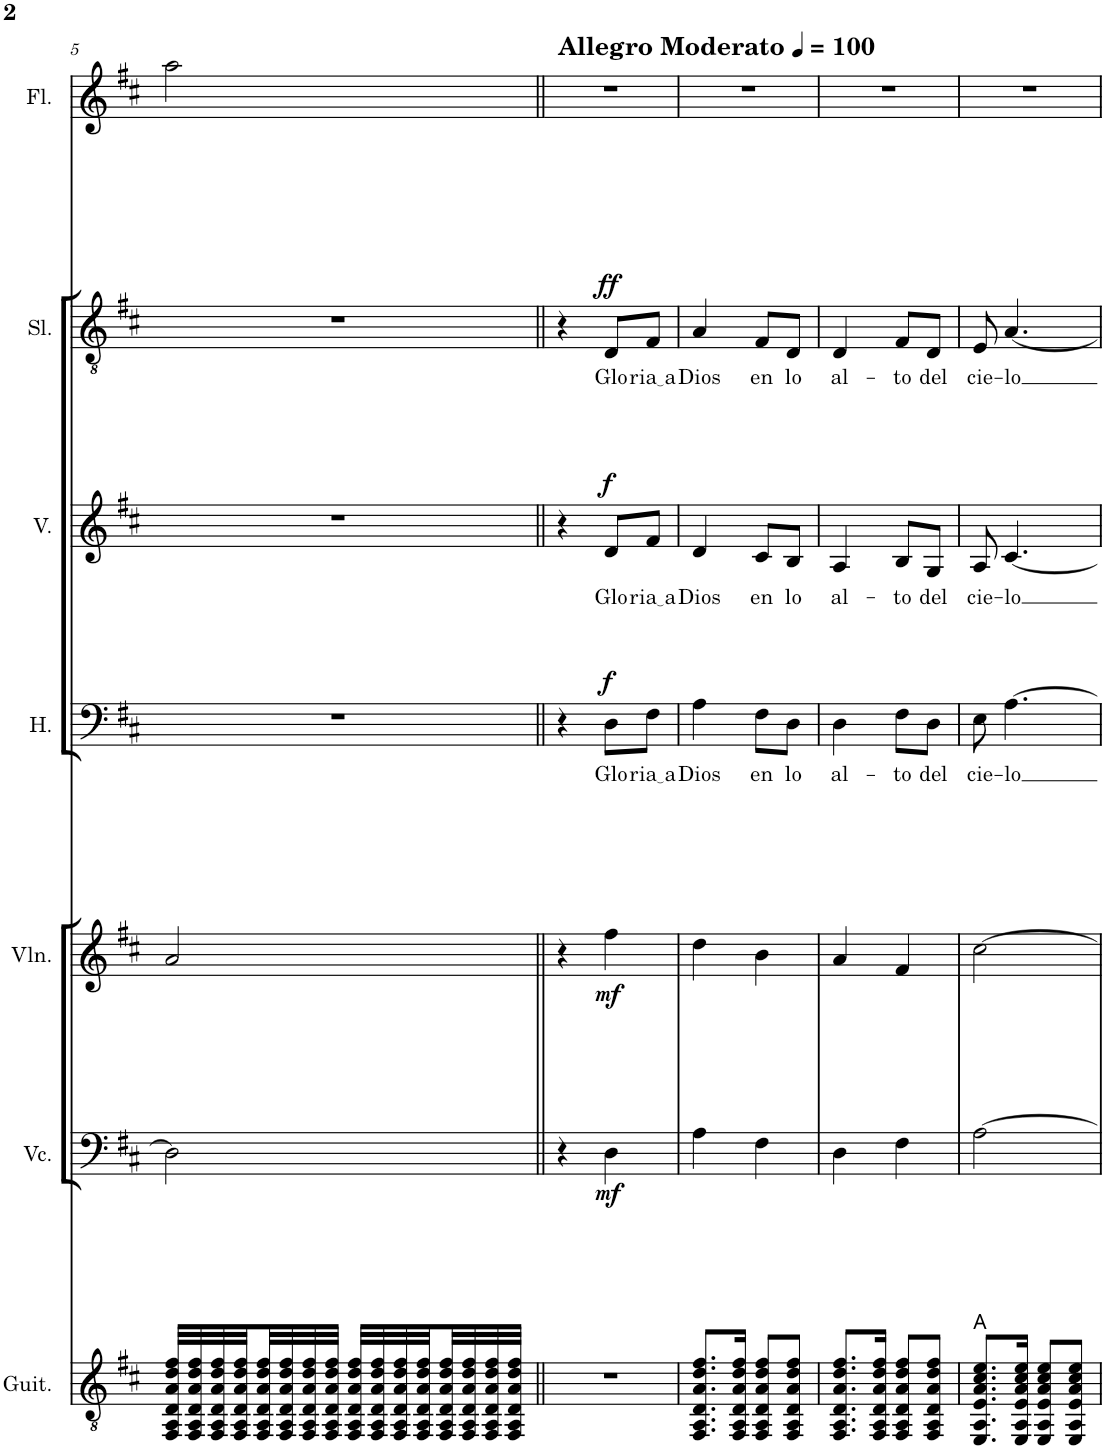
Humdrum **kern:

**kern	**harte	**kern	**dynam	**kern	**dynam	**kern	**text	**dynam	**kern	**text	**dynam	**kern	**text	**dynam	**kern
*part7	*part7	*part6	*part6	*part5	*part5	*part4	*part4	*part4	*part3	*part3	*part3	*part2	*part2	*part2	*part1
*staff7	*	*staff6	*staff6	*staff5	*staff5	*staff4	*staff4	*staff4	*staff3	*staff3	*staff3	*staff2	*staff2	*staff2	*staff1
*I"Guitarra clásica	*	*I"Violonchelo	*	*I"Violín	*	*I"Hombres	*	*	*I"Mujeres	*	*	*I"Solista	*	*	*I"Flauta
*I'Guit.	*	*I'Vc.	*	*I'Vln.	*	*I'H.	*	*	*	*	*	*I'Sl.	*	*	*I'Fl.
!!LO:PB:g=z
*clefGv2	*	*clefF4	*	*clefG2	*	*clefF4	*	*	*clefG2	*	*	*clefGv2	*	*	*clefG2
*k[f#c#]	*	*k[f#c#]	*	*k[f#c#]	*	*k[f#c#]	*	*	*k[f#c#]	*	*	*k[f#c#]	*	*	*k[f#c#]
*M2/4	*	*M2/4	*	*M2/4	*	*M2/4	*	*	*M2/4	*	*	*M2/4	*	*	*M2/4
=5	=5	=5	=5	=5	=5	=5	=5	=5	=5	=5	=5	=5	=5	=5	=5
32FF#/ 32AA/ 32D/ 32A/ 32d/ 32f#/LLL	.	2D\]	.	2a/	.	2r	.	.	2r	.	.	2r	.	.	2aa\
32FF#/ 32AA/ 32D/ 32A/ 32d/ 32f#/	.	.	.	.	.	.	.	.	.	.	.	.	.	.	.
32FF#/ 32AA/ 32D/ 32A/ 32d/ 32f#/	.	.	.	.	.	.	.	.	.	.	.	.	.	.	.
32FF#/ 32AA/ 32D/ 32A/ 32d/ 32f#/	.	.	.	.	.	.	.	.	.	.	.	.	.	.	.
32FF#/ 32AA/ 32D/ 32A/ 32d/ 32f#/	.	.	.	.	.	.	.	.	.	.	.	.	.	.	.
32FF#/ 32AA/ 32D/ 32A/ 32d/ 32f#/	.	.	.	.	.	.	.	.	.	.	.	.	.	.	.
32FF#/ 32AA/ 32D/ 32A/ 32d/ 32f#/	.	.	.	.	.	.	.	.	.	.	.	.	.	.	.
32FF#/ 32AA/ 32D/ 32A/ 32d/ 32f#/JJJ	.	.	.	.	.	.	.	.	.	.	.	.	.	.	.
32FF#/ 32AA/ 32D/ 32A/ 32d/ 32f#/LLL	.	.	.	.	.	.	.	.	.	.	.	.	.	.	.
32FF#/ 32AA/ 32D/ 32A/ 32d/ 32f#/	.	.	.	.	.	.	.	.	.	.	.	.	.	.	.
32FF#/ 32AA/ 32D/ 32A/ 32d/ 32f#/	.	.	.	.	.	.	.	.	.	.	.	.	.	.	.
32FF#/ 32AA/ 32D/ 32A/ 32d/ 32f#/	.	.	.	.	.	.	.	.	.	.	.	.	.	.	.
32FF#/ 32AA/ 32D/ 32A/ 32d/ 32f#/	.	.	.	.	.	.	.	.	.	.	.	.	.	.	.
32FF#/ 32AA/ 32D/ 32A/ 32d/ 32f#/	.	.	.	.	.	.	.	.	.	.	.	.	.	.	.
32FF#/ 32AA/ 32D/ 32A/ 32d/ 32f#/	.	.	.	.	.	.	.	.	.	.	.	.	.	.	.
32FF#/ 32AA/ 32D/ 32A/ 32d/ 32f#/JJJ	.	.	.	.	.	.	.	.	.	.	.	.	.	.	.
=6||	=6||	=6||	=6||	=6||	=6||	=6||	=6||	=6||	=6||	=6||	=6||	=6||	=6||	=6||	=6||
*	*	*	*	*	*	*	*	*	*	*	*	*	*	*	*MM100
!	!	!	!	!	!	!	!	!	!	!	!	!	!	!	!LO:TX:a:B:t=Allegro Moderato
2r	.	4r	.	4r	.	4r	.	.	4r	.	.	4r	.	.	2r
!	!	!	!LO:DY:b	!	!LO:DY:b	!	!LO:LY:b	!LO:DY:a	!	!LO:LY:b	!LO:DY:a	!	!LO:LY:b	!LO:DY:a	!
.	.	4D\	mf	4ff#\	mf	8D\L	Glo	f	8d/L	Glo	f	8D/L	Glo	ff	.
!	!	!	!	!	!	!	!LO:LY:b	!	!	!LO:LY:b	!	!	!LO:LY:b	!	!
.	.	.	.	.	.	8F#\J	ria a	.	8f#/J	ria a	.	8F#/J	ria a	.	.
=7	=7	=7	=7	=7	=7	=7	=7	=7	=7	=7	=7	=7	=7	=7	=7
!	!	!	!	!	!	!	!LO:LY:b	!	!	!LO:LY:b	!	!	!LO:LY:b	!	!
8.FF#/ 8.AA/ 8.D/ 8.A/ 8.d/ 8.f#/L	.	4A\	.	4dd\	.	4A\	Dios	.	4d/	Dios	.	4A/	Dios	.	2r
16FF#/ 16AA/ 16D/ 16A/ 16d/ 16f#/Jk	.	.	.	.	.	.	.	.	.	.	.	.	.	.	.
!	!	!	!	!	!	!	!LO:LY:b	!	!	!LO:LY:b	!	!	!LO:LY:b	!	!
8FF#/ 8AA/ 8D/ 8A/ 8d/ 8f#/L	.	4F#\	.	4b\	.	8F#\L	en	.	8c#/L	en	.	8F#/L	en	.	.
!	!	!	!	!	!	!	!LO:LY:b	!	!	!LO:LY:b	!	!	!LO:LY:b	!	!
8FF#/ 8AA/ 8D/ 8A/ 8d/ 8f#/J	.	.	.	.	.	8D\J	lo	.	8B/J	lo	.	8D/J	lo	.	.
=8	=8	=8	=8	=8	=8	=8	=8	=8	=8	=8	=8	=8	=8	=8	=8
!	!	!	!	!	!	!	!LO:LY:b	!	!	!LO:LY:b	!	!	!LO:LY:b	!	!
8.FF#/ 8.AA/ 8.D/ 8.A/ 8.d/ 8.f#/L	.	4D\	.	4a/	.	4D\	al-	.	4A/	al-	.	4D/	al-	.	2r
16FF#/ 16AA/ 16D/ 16A/ 16d/ 16f#/Jk	.	.	.	.	.	.	.	.	.	.	.	.	.	.	.
!	!	!	!	!	!	!	!LO:LY:b	!	!	!LO:LY:b	!	!	!LO:LY:b	!	!
8FF#/ 8AA/ 8D/ 8A/ 8d/ 8f#/L	.	4F#\	.	4f#/	.	8F#\L	-to	.	8B/L	-to	.	8F#/L	-to	.	.
!	!	!	!	!	!	!	!LO:LY:b	!	!	!LO:LY:b	!	!	!LO:LY:b	!	!
8FF#/ 8AA/ 8D/ 8A/ 8d/ 8f#/J	.	.	.	.	.	8D\J	del	.	8G/J	del	.	8D/J	del	.	.
=9	=9	=9	=9	=9	=9	=9	=9	=9	=9	=9	=9	=9	=9	=9	=9
!	!	!	!	!	!	!	!LO:LY:b	!	!	!LO:LY:b	!	!	!LO:LY:b	!	!
8.EE/ 8.AA/ 8.E/ 8.A/ 8.c#/ 8.e/L	A:maj	[2A\	.	[2cc#\	.	8E\	cie-	.	8A/	cie-	.	8E/	cie-	.	2r
!	!	!	!	!	!	!	!LO:LY:b	!	!	!LO:LY:b	!	!	!LO:LY:b	!	!
.	.	.	.	.	.	[4.A\	-lo	.	[4.c#/	-lo	.	[4.A/	-lo	.	.
16EE/ 16AA/ 16E/ 16A/ 16c#/ 16e/Jk	.	.	.	.	.	.	.	.	.	.	.	.	.	.	.
8EE/ 8AA/ 8E/ 8A/ 8c#/ 8e/L	.	.	.	.	.	.	.	.	.	.	.	.	.	.	.
8EE/ 8AA/ 8E/ 8A/ 8c#/ 8e/J	.	.	.	.	.	.	.	.	.	.	.	.	.	.	.
=	=	=	=	=	=	=	=	=	=	=	=	=	=	=	=
*-	*-	*-	*-	*-	*-	*-	*-	*-	*-	*-	*-	*-	*-	*-	*-
